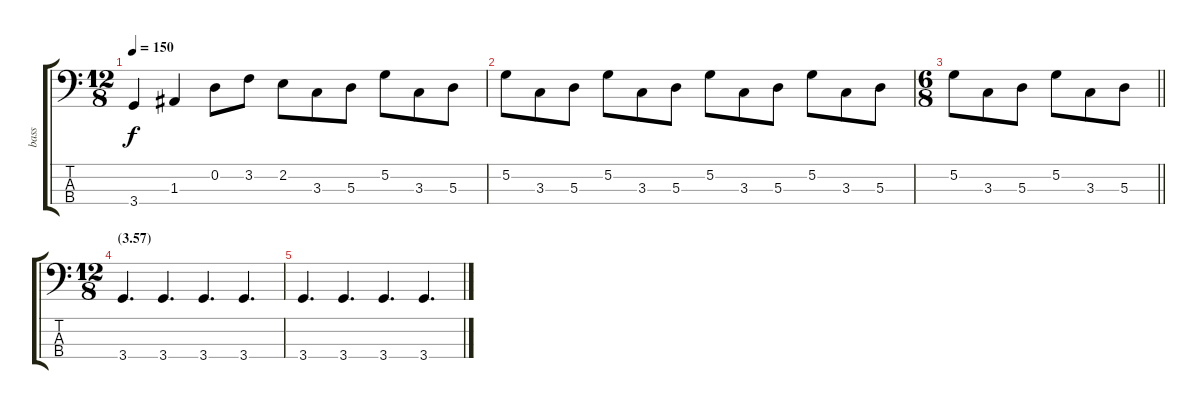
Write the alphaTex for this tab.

\track ("bass" "bass") {instrument electricbasspick}
\staff {score tabs}
\tuning (G2 D2 A1 E1) {hide}
\ts (12 8)
\tempo 150
\clef f4
\ks c
3.4.4{dy f} 1.3.4 0.2.8 3.2.8 2.2.8 3.3.8 5.3.8 5.2.8 3.3.8 5.3.8 |
5.2.8 3.3.8 5.3.8 5.2.8 3.3.8 5.3.8 5.2.8 3.3.8 5.3.8 5.2.8 3.3.8 5.3.8 |
\ts (6 8)
\barLineRight lightlight
5.2.8 3.3.8 5.3.8 5.2.8 3.3.8 5.3.8 |
\ts (12 8)
\section ("" "(3.57)")
3.4.4{d} 3.4.4{d} 3.4.4{d} 3.4.4{d} |
3.4.4{d} 3.4.4{d} 3.4.4{d} 3.4.4{d}
